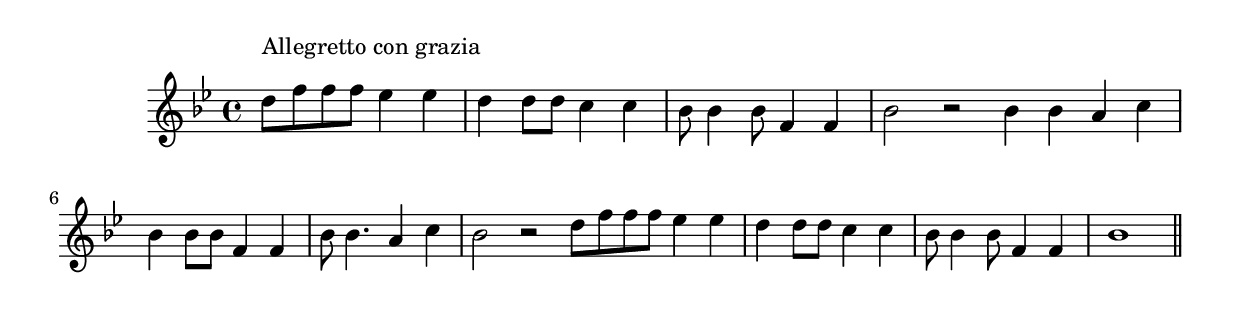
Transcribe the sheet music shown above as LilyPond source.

\version "2.14.0"
%{\header {
  title = "Gardez Piti Milatte-la-` (Louisiana)"
  composer = "anonymous"
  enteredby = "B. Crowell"
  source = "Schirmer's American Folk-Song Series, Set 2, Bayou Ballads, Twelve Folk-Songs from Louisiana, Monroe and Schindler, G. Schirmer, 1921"
}%}
\score{{\key bes \major
\time 4/4
%{\tempo 4=150
%}\relative d'' {
  d8^\markup{\column { "Allegretto con grazia" " " }} 
  f f f es4 es | d4 d8 d c4 c | bes8 bes4 bes8 f4 f |
  bes2 r | 
  \bar "|:" bes4 bes a c | bes4 bes8 bes f4 f | bes8 bes4. a4 c | bes2 r \bar ":|"
  d8 f f f es4 es | d4 d8 d c4 c | bes8 bes4 bes8 f4 f | bes1
  \bar "||"
}

}}